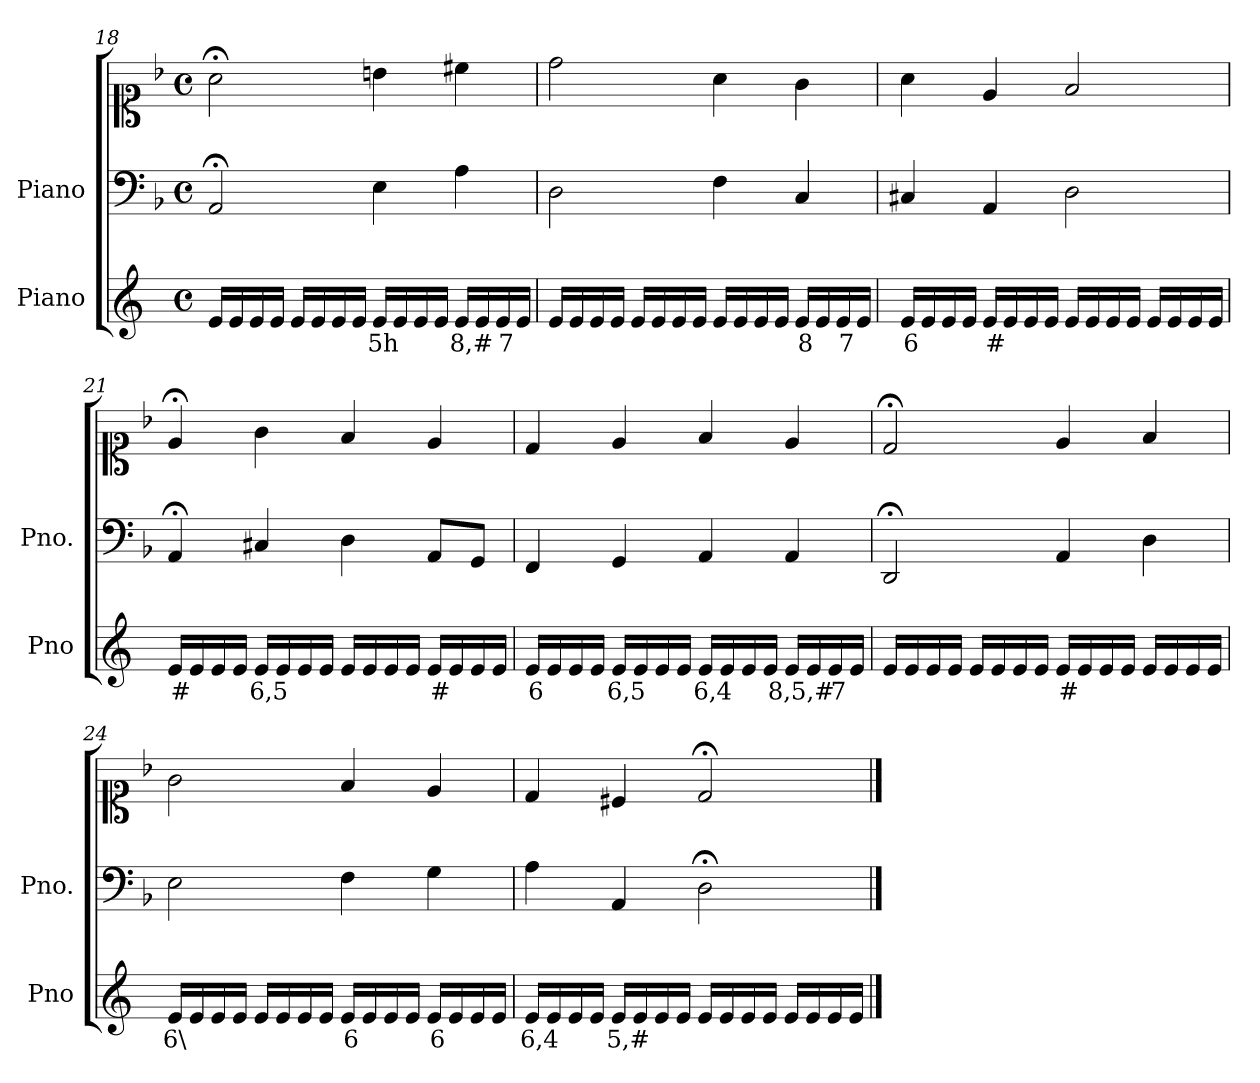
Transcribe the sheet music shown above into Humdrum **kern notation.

**kern	**text	**kern	**kern
*part2	*part2	*part1	*part1
*staff3	*staff3	*staff2	*staff1
*I"Piano	*	*I"Piano	*
*I'Pno	*	*I'Pno.	*
*clefG2	*	*clefF4	*clefC1
*k[]	*	*k[b-]	*k[b-]
*M4/4	*	*M4/4	*M4/4
*met(c)	*	*met(c)	*met(c)
=18	=18	=18	=18
16e/LL	.	2AA;</	2a;<\
16e/	.	.	.
16e/	.	.	.
16e/JJ	.	.	.
16e/LL	.	.	.
16e/	.	.	.
16e/	.	.	.
16e/JJ	.	.	.
!	!LO:LY:b	!	!
16e/LL	5h	4E\	4bn\
16e/	.	.	.
16e/	.	.	.
16e/JJ	.	.	.
!	!LO:LY:b	!	!
16e/LL	8,#	4A\	4cc#X\
16e/	.	.	.
!	!LO:LY:b	!	!
16e/	7	.	.
16e/JJ	.	.	.
=19	=19	=19	=19
16e/LL	.	2D\	2dd\
16e/	.	.	.
16e/	.	.	.
16e/JJ	.	.	.
16e/LL	.	.	.
16e/	.	.	.
16e/	.	.	.
16e/JJ	.	.	.
16e/LL	.	4F\	4a\
16e/	.	.	.
16e/	.	.	.
16e/JJ	.	.	.
!	!LO:LY:b	!	!
16e/LL	8	4C/	4g\
16e/	.	.	.
!	!LO:LY:b	!	!
16e/	7	.	.
16e/JJ	.	.	.
=20	=20	=20	=20
!	!LO:LY:b	!	!
16e/LL	6	4C#X/	4a\
16e/	.	.	.
16e/	.	.	.
16e/JJ	.	.	.
!	!LO:LY:b	!	!
16e/LL	#	4AA/	4e/
16e/	.	.	.
16e/	.	.	.
16e/JJ	.	.	.
16e/LL	.	2D\	2f/
16e/	.	.	.
16e/	.	.	.
16e/JJ	.	.	.
16e/LL	.	.	.
16e/	.	.	.
16e/	.	.	.
16e/JJ	.	.	.
=21	=21	=21	=21
!	!LO:LY:b	!	!
16e/LL	#	4AA;</	4e;</
16e/	.	.	.
16e/	.	.	.
16e/JJ	.	.	.
!	!LO:LY:b	!	!
16e/LL	6,5	4C#X/	4g\
16e/	.	.	.
16e/	.	.	.
16e/JJ	.	.	.
16e/LL	.	4D\	4f/
16e/	.	.	.
16e/	.	.	.
16e/JJ	.	.	.
!	!LO:LY:b	!	!
16e/LL	#	8AA/L	4e/
16e/	.	.	.
16e/	.	8GG/J	.
16e/JJ	.	.	.
=22	=22	=22	=22
!	!LO:LY:b	!	!
16e/LL	6	4FF/	4d/
16e/	.	.	.
16e/	.	.	.
16e/JJ	.	.	.
!	!LO:LY:b	!	!
16e/LL	6,5	4GG/	4e/
16e/	.	.	.
16e/	.	.	.
16e/JJ	.	.	.
!	!LO:LY:b	!	!
16e/LL	6,4	4AA/	4f/
16e/	.	.	.
16e/	.	.	.
16e/JJ	.	.	.
!	!LO:LY:b	!	!
16e/LL	8,5,#	4AA/	4e/
16e/	.	.	.
!	!LO:LY:b	!	!
16e/	7	.	.
16e/JJ	.	.	.
=23	=23	=23	=23
16e/LL	.	2DD;</	2d;</
16e/	.	.	.
16e/	.	.	.
16e/JJ	.	.	.
16e/LL	.	.	.
16e/	.	.	.
16e/	.	.	.
16e/JJ	.	.	.
!	!LO:LY:b	!	!
16e/LL	#	4AA/	4e/
16e/	.	.	.
16e/	.	.	.
16e/JJ	.	.	.
16e/LL	.	4D\	4f/
16e/	.	.	.
16e/	.	.	.
16e/JJ	.	.	.
=24	=24	=24	=24
!	!LO:LY:b	!	!
16e/LL	6\	2E\	2g\
16e/	.	.	.
16e/	.	.	.
16e/JJ	.	.	.
16e/LL	.	.	.
16e/	.	.	.
16e/	.	.	.
16e/JJ	.	.	.
!	!LO:LY:b	!	!
16e/LL	6	4F\	4f/
16e/	.	.	.
16e/	.	.	.
16e/JJ	.	.	.
!	!LO:LY:b	!	!
16e/LL	6	4G\	4e/
16e/	.	.	.
16e/	.	.	.
16e/JJ	.	.	.
=25	=25	=25	=25
!	!LO:LY:b	!	!
16e/LL	6,4	4A\	4d/
16e/	.	.	.
16e/	.	.	.
16e/JJ	.	.	.
!	!LO:LY:b	!	!
16e/LL	5,#	4AA/	4c#X/
16e/	.	.	.
16e/	.	.	.
16e/JJ	.	.	.
16e/LL	.	2D;<\	2d;</
16e/	.	.	.
16e/	.	.	.
16e/JJ	.	.	.
16e/LL	.	.	.
16e/	.	.	.
16e/	.	.	.
16e/JJ	.	.	.
==	==	==	==
*-	*-	*-	*-
